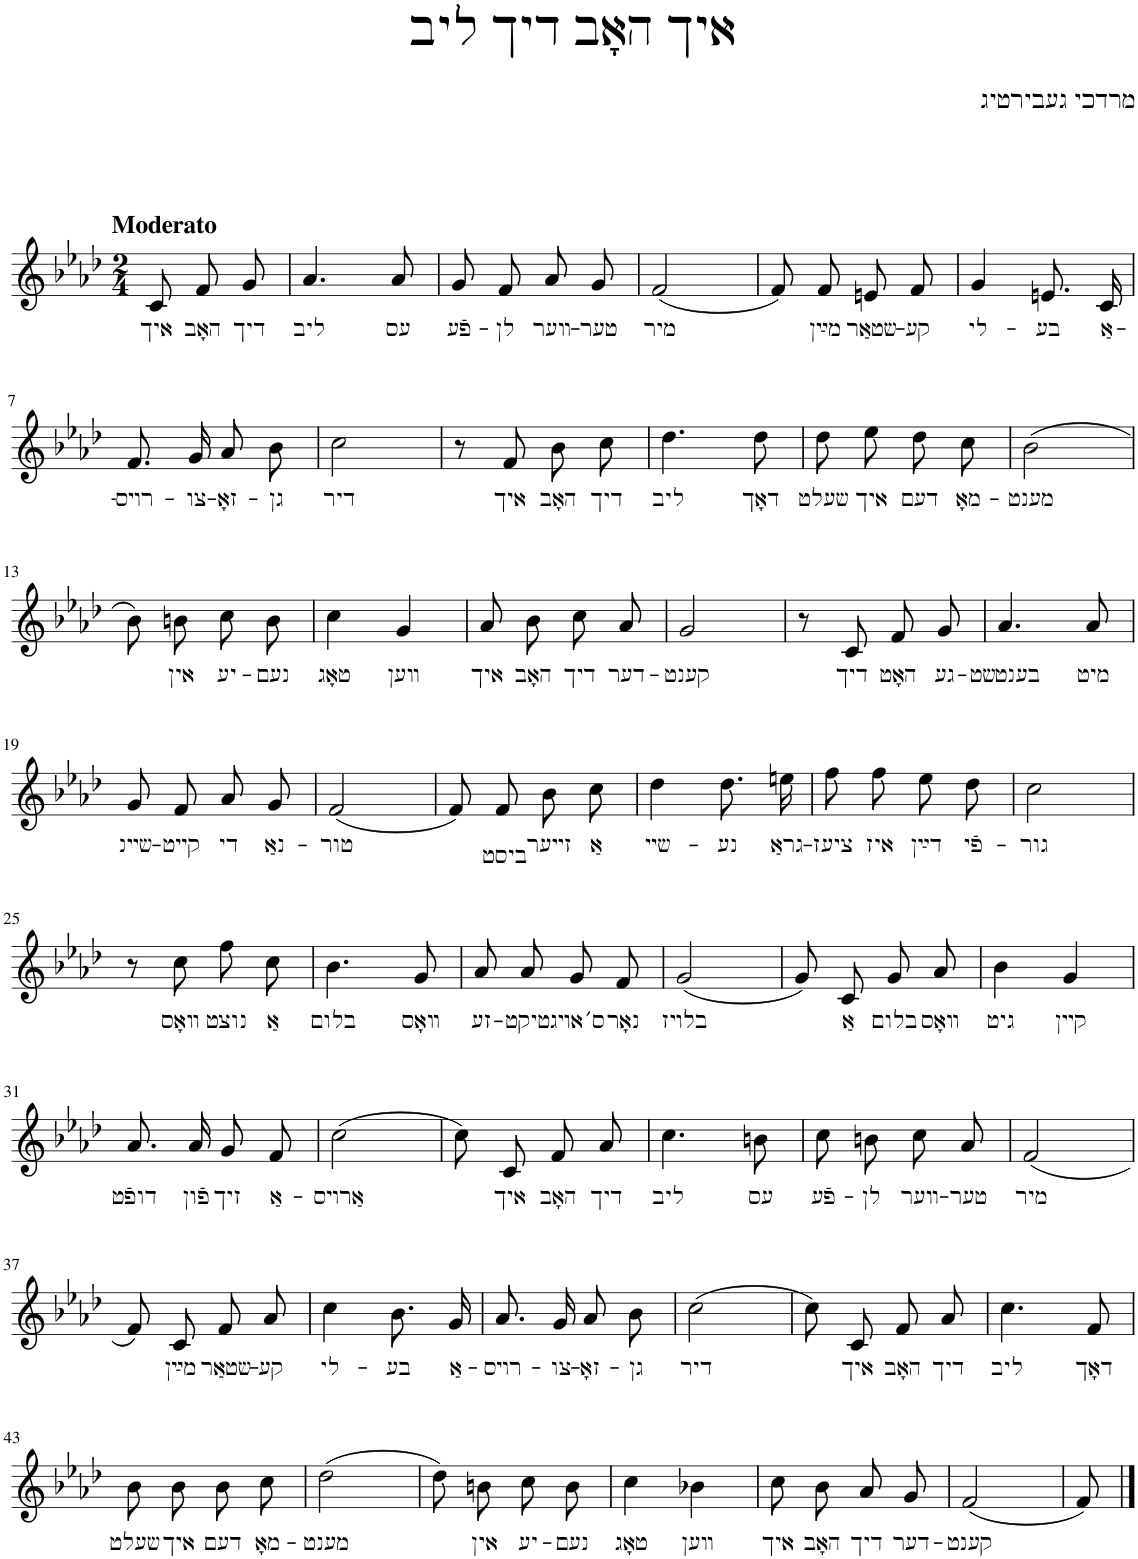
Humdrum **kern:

**kern	**text
*part1	*part1
*staff1	*staff1
*I"Piano	*
*I'Pno.	*
*clefG2	*
*k[b-e-a-d-]	*
*M2/4	*
=1	=1
!LO:TX:a:B:t=Moderato	!
!	!LO:LY:b
8c/	איך
!	!LO:LY:b
8f/L	האָב
!	!LO:LY:b
8g/J	דיך
=2	=2
!	!LO:LY:b
4.a-/	ליב
!	!LO:LY:b
8a-/	עס
=3	=3
!	!LO:LY:b
8g/L	פֿע-
!	!LO:LY:b
8f/J	-לן
!	!LO:LY:b
8a-/L	װער-
!	!LO:LY:b
8g/J	-טער
=4	=4
!	!LO:LY:b
(2f/	מיר
=5	=5
8f/L)	.
!	!LO:LY:b
8f/J	מײַן
!	!LO:LY:b
8en/L	שטאַר-
!	!LO:LY:b
8f/J	-קע
=6	=6
!	!LO:LY:b
4g/	לי-
!	!LO:LY:b
8.en/L	-בע
!	!LO:LY:b
16c/Jk	אַ-
!!LO:LB:g=z
=7	=7
!	!LO:LY:b
8.f/L	-רױס-
!	!LO:LY:b
16g/Jk	-צו-
!	!LO:LY:b
8a-/L	-זאָ-
!	!LO:LY:b
8b-/J	-גן
=8	=8
!	!LO:LY:b
2cc\	דיר
=9	=9
8r	.
!	!LO:LY:b
8f/	איך
!	!LO:LY:b
8b-\L	האָב
!	!LO:LY:b
8cc\J	דיך
=10	=10
!	!LO:LY:b
4.dd-\	ליב
!	!LO:LY:b
8dd-\	דאָך
=11	=11
!	!LO:LY:b
8dd-\L	שעלט
!	!LO:LY:b
8ee-\J	איך
!	!LO:LY:b
8dd-\L	דעם
!	!LO:LY:b
8cc\J	מאָ-
=12	=12
!	!LO:LY:b
(2b-\	-מענט
!!LO:LB:g=z
=13	=13
8b-\L)	.
!	!LO:LY:b
8bn\J	אין
!	!LO:LY:b
8cc\L	יע-
!	!LO:LY:b
8b\J	-נעם
=14	=14
!	!LO:LY:b
4cc\	טאָג
!	!LO:LY:b
4g/	װען
=15	=15
!	!LO:LY:b
8a-/L	איך
!	!LO:LY:b
8b-/J	האָב
!	!LO:LY:b
8cc\L	דיך
!	!LO:LY:b
8a-\J	דער-
=16	=16
!	!LO:LY:b
2g/	-קענט
=17	=17
8r	.
!	!LO:LY:b
8c/	דיך
!	!LO:LY:b
8f/L	האָט
!	!LO:LY:b
8g/J	גע-
=18	=18
!	!LO:LY:b
4.a-/	-בענטשט
!	!LO:LY:b
8a-/	מיט
!!LO:LB:g=z
=19	=19
!	!LO:LY:b
8g/L	שײנ-
!	!LO:LY:b
8f/J	-קײט
!	!LO:LY:b
8a-/L	די
!	!LO:LY:b
8g/J	נאַ-
=20	=20
!	!LO:LY:b
(2f/	-טור
=21	=21
8f/L)	.
!	!LO:LY:b
8f/J	ביסט
!	!LO:LY:b
8b-\L	זײער
!	!LO:LY:b
8cc\J	אַ
=22	=22
!	!LO:LY:b
4dd-\	שײ-
!	!LO:LY:b
8.dd-\L	-נע
!	!LO:LY:b
16een\Jk	גראַ-
=23	=23
!	!LO:LY:b
8ff\L	-ציעז
!	!LO:LY:b
8ff\J	איז
!	!LO:LY:b
8ee-\L	דײַן
!	!LO:LY:b
8dd-\J	פֿי-
=24	=24
!	!LO:LY:b
2cc\	-גור
!!LO:LB:g=z
=25	=25
8r	.
!	!LO:LY:b
8cc\	װאָס
!	!LO:LY:b
8ff\L	נוצט
!	!LO:LY:b
8cc\J	אַ
=26	=26
!	!LO:LY:b
4.b-\	בלום
!	!LO:LY:b
8g/	װאָס
=27	=27
!	!LO:LY:b
8a-/L	זע-
!	!LO:LY:b
8a-/J	-טיקט
!	!LO:LY:b
8g/L	ס׳אױג
!	!LO:LY:b
8f/J	נאָר
=28	=28
!	!LO:LY:b
(2g/	בלױז
=29	=29
8g/L)	.
!	!LO:LY:b
8c/J	אַ
!	!LO:LY:b
8g/L	בלום
!	!LO:LY:b
8a-/J	װאָס
=30	=30
!	!LO:LY:b
4b-\	גיט
!	!LO:LY:b
4g/	קײן
!!LO:LB:g=z
=31	=31
!	!LO:LY:b
8.a-/L	דופֿט
!	!LO:LY:b
16a-/Jk	פֿון
!	!LO:LY:b
8g/L	זיך
!	!LO:LY:b
8f/J	אַ-
=32	=32
!	!LO:LY:b
(2cc\	-אַרױס
=33	=33
8cc/L)	.
!	!LO:LY:b
8c/J	איך
!	!LO:LY:b
8f/L	האָב
!	!LO:LY:b
8a-/J	דיך
=34	=34
!	!LO:LY:b
4.cc\	ליב
!	!LO:LY:b
8bn\	עס
=35	=35
!	!LO:LY:b
8cc\L	פֿע-
!	!LO:LY:b
8bn\J	-לן
!	!LO:LY:b
8cc\L	װער-
!	!LO:LY:b
8a-\J	-טער
=36	=36
!	!LO:LY:b
(2f/	מיר
!!LO:LB:g=z
=37	=37
8f/L)	.
!	!LO:LY:b
8c/J	מײַן
!	!LO:LY:b
8f/L	שטאַר-
!	!LO:LY:b
8a-/J	-קע
=38	=38
!	!LO:LY:b
4cc\	לי-
!	!LO:LY:b
8.b-/L	-בע
!	!LO:LY:b
16g/Jk	אַ-
=39	=39
!	!LO:LY:b
8.a-/L	-רױס-
!	!LO:LY:b
16g/Jk	-צו-
!	!LO:LY:b
8a-/L	-זאָ-
!	!LO:LY:b
8b-/J	-גן
=40	=40
!	!LO:LY:b
(2cc\	דיר
=41	=41
8cc/L)	.
!	!LO:LY:b
8c/J	איך
!	!LO:LY:b
8f/L	האָב
!	!LO:LY:b
8a-/J	דיך
=42	=42
!	!LO:LY:b
4.cc\	ליב
!	!LO:LY:b
8f/	דאָך
!!LO:LB:g=z
=43	=43
!	!LO:LY:b
8b-\L	שעלט
!	!LO:LY:b
8b-\J	איך
!	!LO:LY:b
8b-\L	דעם
!	!LO:LY:b
8cc\J	מאָ-
=44	=44
!	!LO:LY:b
(2dd-\	-מענט
=45	=45
8dd-\L)	.
!	!LO:LY:b
8bn\J	אין
!	!LO:LY:b
8cc\L	יע-
!	!LO:LY:b
8b\J	-נעם
=46	=46
!	!LO:LY:b
4cc\	טאָג
!	!LO:LY:b
4b-X\	װען
=47	=47
!	!LO:LY:b
8cc\L	איך
!	!LO:LY:b
8b-\J	האָב
!	!LO:LY:b
8a-/L	דיך
!	!LO:LY:b
8g/J	דער-
=48	=48
!	!LO:LY:b
(2f/	-קענט
=49	=49
8f/)	.
==	==
*-	*-
